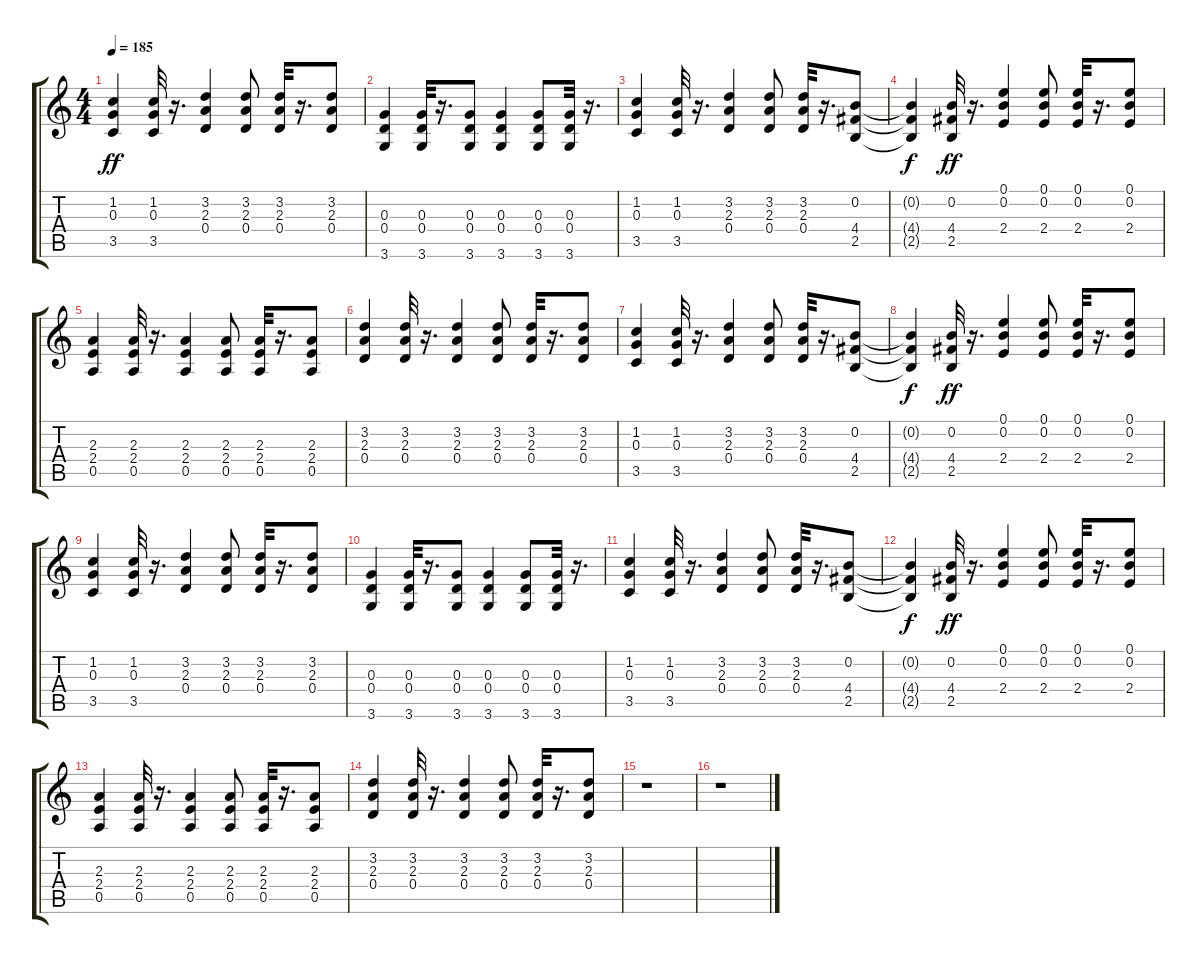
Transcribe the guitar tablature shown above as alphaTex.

\track "" {instrument overdrivenguitar}
\staff {score tabs}
\tuning (E4 B3 G3 D3 A2 E2) {hide}
\ts (4 4)
\tempo 185
\clef g2
\ks c
(1.2 0.3 3.5).4{dy ff} (1.2 0.3 3.5).32 r.16{d} (3.2 2.3 0.4).4 (3.2 2.3 0.4).8 (3.2 2.3 0.4).32 r.16{d} (3.2 2.3 0.4).8 |
(0.3 0.4 3.6).4 (0.3 0.4 3.6).32 r.16{d} (0.3 0.4 3.6).8 (0.3 0.4 3.6).4 (0.3 0.4 3.6).8 (0.3 0.4 3.6).32 r.16{d} |
(1.2 0.3 3.5).4 (1.2 0.3 3.5).32 r.16{d} (3.2 2.3 0.4).4 (3.2 2.3 0.4).8 (3.2 2.3 0.4).32 r.16{d} (0.2 4.4 2.5).8 |
(0.2{t} 4.4{t} 2.5{t}).4{dy f} (0.2 4.4 2.5).32{dy ff} r.16{d} (0.1 0.2 2.4).4 (0.1 0.2 2.4).8 (0.1 0.2 2.4).32 r.16{d} (0.1 0.2 2.4).8 |
(2.3 2.4 0.5).4 (2.3 2.4 0.5).32 r.16{d} (2.3 2.4 0.5).4 (2.3 2.4 0.5).8 (2.3 2.4 0.5).32 r.16{d} (2.3 2.4 0.5).8 |
(3.2 2.3 0.4).4 (3.2 2.3 0.4).32 r.16{d} (3.2 2.3 0.4).4 (3.2 2.3 0.4).8 (3.2 2.3 0.4).32 r.16{d} (3.2 2.3 0.4).8 |
(1.2 0.3 3.5).4 (1.2 0.3 3.5).32 r.16{d} (3.2 2.3 0.4).4 (3.2 2.3 0.4).8 (3.2 2.3 0.4).32 r.16{d} (0.2 4.4 2.5).8 |
(0.2{t} 4.4{t} 2.5{t}).4{dy f} (0.2 4.4 2.5).32{dy ff} r.16{d} (0.1 0.2 2.4).4 (0.1 0.2 2.4).8 (0.1 0.2 2.4).32 r.16{d} (0.1 0.2 2.4).8 |
(1.2 0.3 3.5).4 (1.2 0.3 3.5).32 r.16{d} (3.2 2.3 0.4).4 (3.2 2.3 0.4).8 (3.2 2.3 0.4).32 r.16{d} (3.2 2.3 0.4).8 |
(0.3 0.4 3.6).4 (0.3 0.4 3.6).32 r.16{d} (0.3 0.4 3.6).8 (0.3 0.4 3.6).4 (0.3 0.4 3.6).8 (0.3 0.4 3.6).32 r.16{d} |
(1.2 0.3 3.5).4 (1.2 0.3 3.5).32 r.16{d} (3.2 2.3 0.4).4 (3.2 2.3 0.4).8 (3.2 2.3 0.4).32 r.16{d} (0.2 4.4 2.5).8 |
(0.2{t} 4.4{t} 2.5{t}).4{dy f} (0.2 4.4 2.5).32{dy ff} r.16{d} (0.1 0.2 2.4).4 (0.1 0.2 2.4).8 (0.1 0.2 2.4).32 r.16{d} (0.1 0.2 2.4).8 |
(2.3 2.4 0.5).4 (2.3 2.4 0.5).32 r.16{d} (2.3 2.4 0.5).4 (2.3 2.4 0.5).8 (2.3 2.4 0.5).32 r.16{d} (2.3 2.4 0.5).8 |
(3.2 2.3 0.4).4 (3.2 2.3 0.4).32 r.16{d} (3.2 2.3 0.4).4 (3.2 2.3 0.4).8 (3.2 2.3 0.4).32 r.16{d} (3.2 2.3 0.4).8 |
r.1 |
r.1
